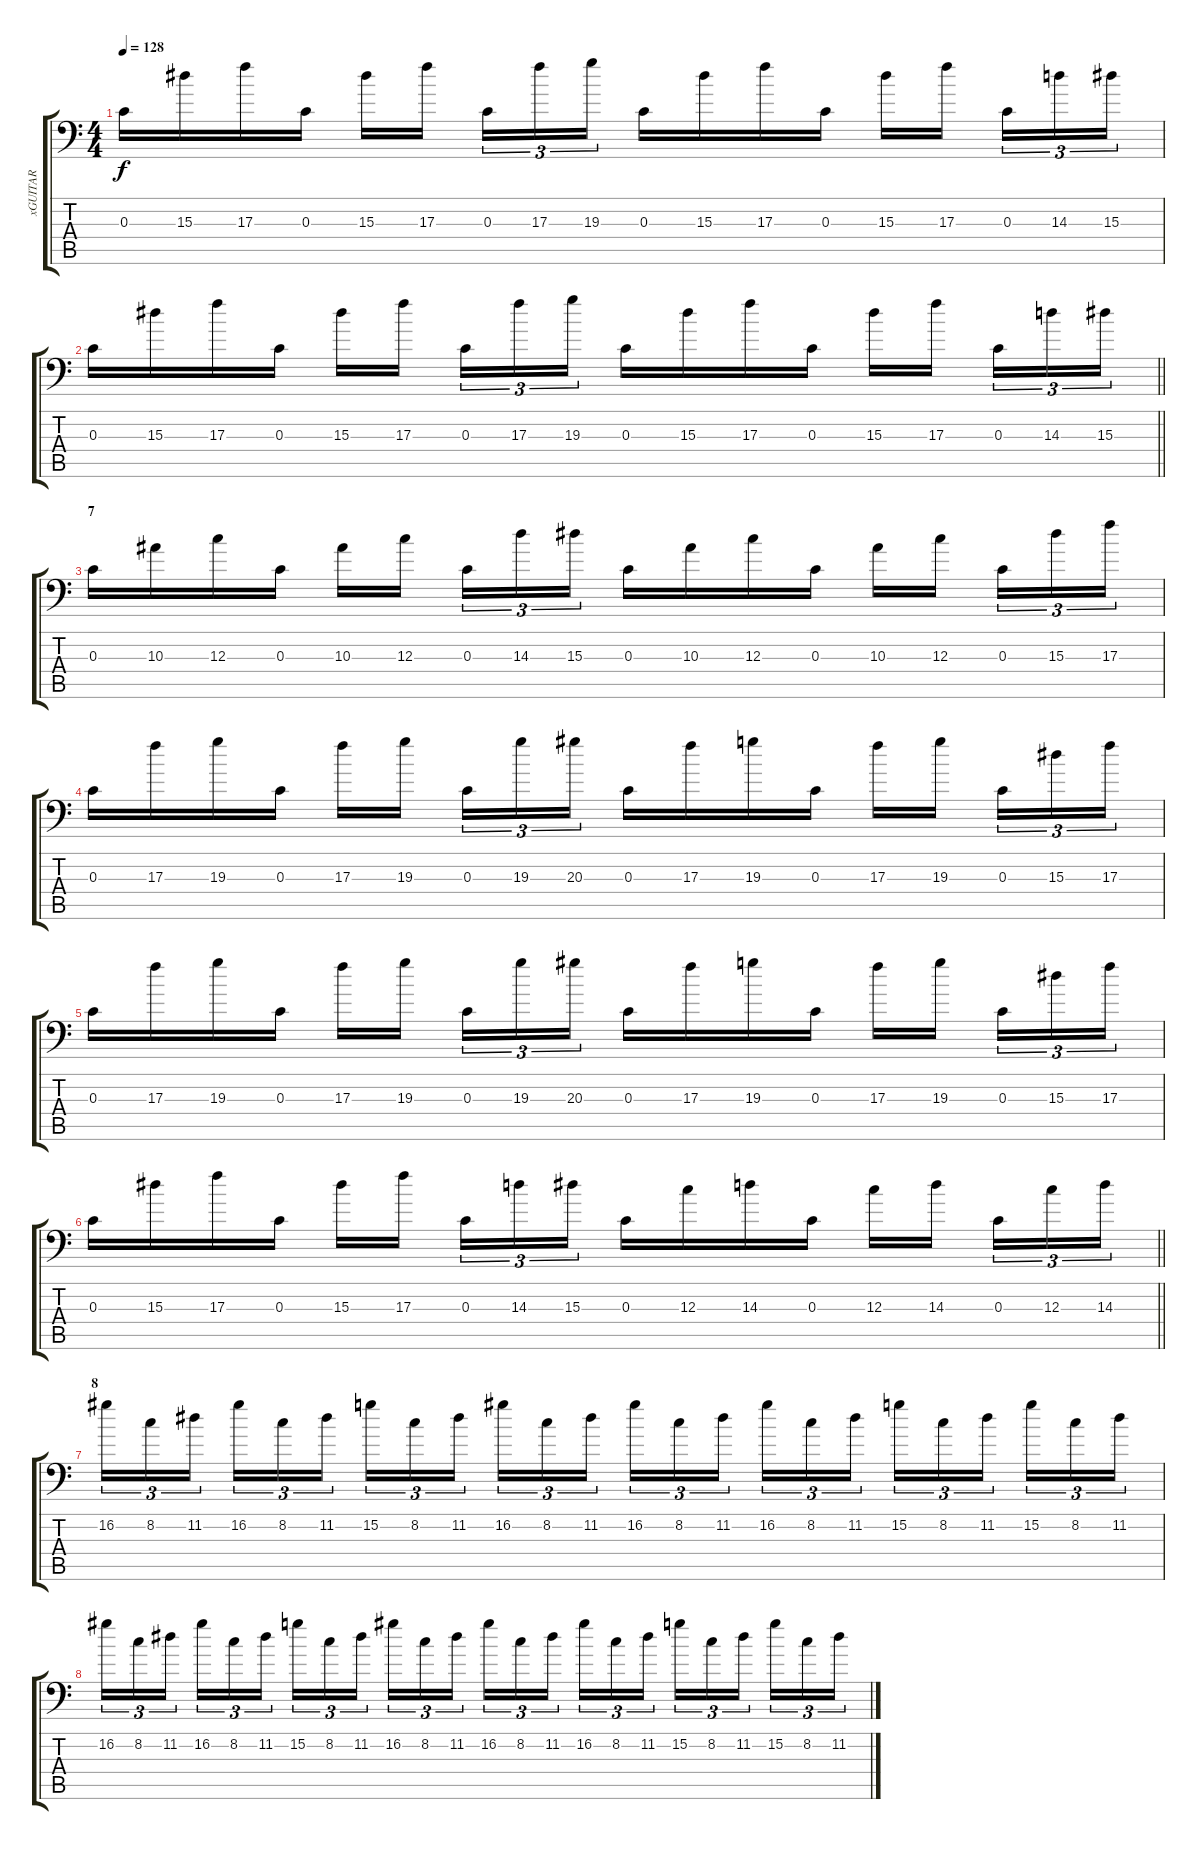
\track ("xGUITAR" "xGUITAR") {instrument distortionguitar}
\staff {score tabs}
\tuning (A3 E3 C3 G2 D2 G1) {hide}
\ts (4 4)
\tempo 128
\clef f4
\ks c
0.3.16{dy f} 15.3.16 17.3.16 0.3.16 15.3.16 17.3.16{beam splitsecondary} 0.3.16{tu (3 2)} 17.3.16{tu (3 2)} 19.3.16{tu (3 2)} 0.3.16 15.3.16 17.3.16 0.3.16 15.3.16 17.3.16{beam splitsecondary} 0.3.16{tu (3 2)} 14.3.16{tu (3 2)} 15.3.16{tu (3 2)} |
\barLineRight lightlight
0.3.16 15.3.16 17.3.16 0.3.16 15.3.16 17.3.16{beam splitsecondary} 0.3.16{tu (3 2)} 17.3.16{tu (3 2)} 19.3.16{tu (3 2)} 0.3.16 15.3.16 17.3.16 0.3.16 15.3.16 17.3.16{beam splitsecondary} 0.3.16{tu (3 2)} 14.3.16{tu (3 2)} 15.3.16{tu (3 2)} |
\section ("" "7")
0.3.16 10.3.16 12.3.16 0.3.16 10.3.16 12.3.16{beam splitsecondary} 0.3.16{tu (3 2)} 14.3.16{tu (3 2)} 15.3.16{tu (3 2)} 0.3.16 10.3.16 12.3.16 0.3.16 10.3.16 12.3.16{beam splitsecondary} 0.3.16{tu (3 2)} 15.3.16{tu (3 2)} 17.3.16{tu (3 2)} |
0.3.16 17.3.16 19.3.16 0.3.16 17.3.16 19.3.16{beam splitsecondary} 0.3.16{tu (3 2)} 19.3.16{tu (3 2)} 20.3.16{tu (3 2)} 0.3.16 17.3.16 19.3.16 0.3.16 17.3.16 19.3.16{beam splitsecondary} 0.3.16{tu (3 2)} 15.3.16{tu (3 2)} 17.3.16{tu (3 2)} |
0.3.16 17.3.16 19.3.16 0.3.16 17.3.16 19.3.16{beam splitsecondary} 0.3.16{tu (3 2)} 19.3.16{tu (3 2)} 20.3.16{tu (3 2)} 0.3.16 17.3.16 19.3.16 0.3.16 17.3.16 19.3.16{beam splitsecondary} 0.3.16{tu (3 2)} 15.3.16{tu (3 2)} 17.3.16{tu (3 2)} |
\barLineRight lightlight
0.3.16 15.3.16 17.3.16 0.3.16 15.3.16 17.3.16{beam splitsecondary} 0.3.16{tu (3 2)} 14.3.16{tu (3 2)} 15.3.16{tu (3 2)} 0.3.16 12.3.16 14.3.16 0.3.16 12.3.16 14.3.16{beam splitsecondary} 0.3.16{tu (3 2)} 12.3.16{tu (3 2)} 14.3.16{tu (3 2)} |
\section ("" " 8")
16.2.16{tu (3 2)} 8.2.16{tu (3 2)} 11.2.16{tu (3 2) beam splitsecondary} 16.2.16{tu (3 2)} 8.2.16{tu (3 2)} 11.2.16{tu (3 2)} 15.2.16{tu (3 2)} 8.2.16{tu (3 2)} 11.2.16{tu (3 2) beam splitsecondary} 16.2.16{tu (3 2)} 8.2.16{tu (3 2)} 11.2.16{tu (3 2)} 16.2.16{tu (3 2)} 8.2.16{tu (3 2)} 11.2.16{tu (3 2) beam splitsecondary} 16.2.16{tu (3 2)} 8.2.16{tu (3 2)} 11.2.16{tu (3 2)} 15.2.16{tu (3 2)} 8.2.16{tu (3 2)} 11.2.16{tu (3 2) beam splitsecondary} 15.2.16{tu (3 2)} 8.2.16{tu (3 2)} 11.2.16{tu (3 2)} |
16.2.16{tu (3 2)} 8.2.16{tu (3 2)} 11.2.16{tu (3 2) beam splitsecondary} 16.2.16{tu (3 2)} 8.2.16{tu (3 2)} 11.2.16{tu (3 2)} 15.2.16{tu (3 2)} 8.2.16{tu (3 2)} 11.2.16{tu (3 2) beam splitsecondary} 16.2.16{tu (3 2)} 8.2.16{tu (3 2)} 11.2.16{tu (3 2)} 16.2.16{tu (3 2)} 8.2.16{tu (3 2)} 11.2.16{tu (3 2) beam splitsecondary} 16.2.16{tu (3 2)} 8.2.16{tu (3 2)} 11.2.16{tu (3 2)} 15.2.16{tu (3 2)} 8.2.16{tu (3 2)} 11.2.16{tu (3 2) beam splitsecondary} 15.2.16{tu (3 2)} 8.2.16{tu (3 2)} 11.2.16{tu (3 2)}
